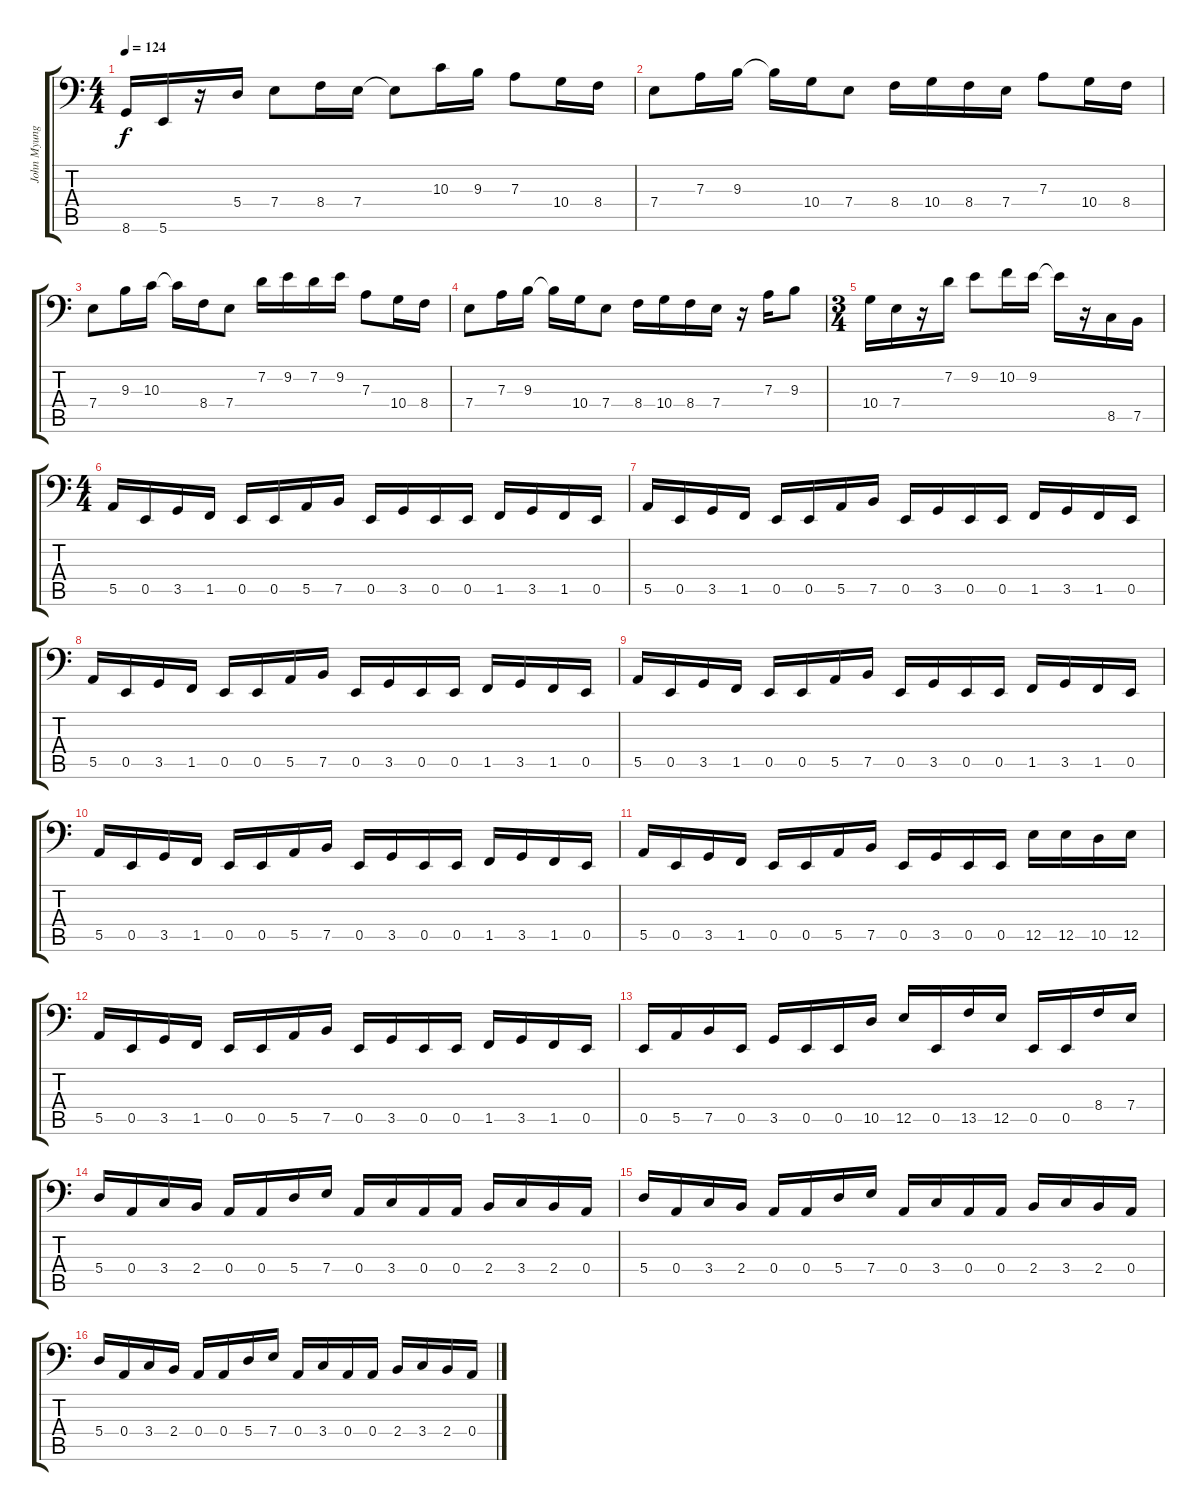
\track ("John Myung - 6 Strings Bass" "John Myung") {instrument electricbassfinger}
\staff {score tabs}
\tuning (C3 G2 D2 A1 E1 B0) {hide}
\ts (4 4)
\tempo 124
\clef f4
\ks c
8.6.16{dy f} 5.6.16 r.16 5.4.16 7.4.8 8.4.16 7.4.16 7.4{t}.8 10.3.16 9.3.16 7.3.8 10.4.16 8.4.16 |
7.4.8 7.3.16 9.3.16 9.3{t}.16 10.4.16 7.4.8 8.4.16 10.4.16 8.4.16 7.4.16 7.3.8 10.4.16 8.4.16 |
7.4.8 9.3.16 10.3.16 10.3{t}.16 8.4.16 7.4.8 7.2.16 9.2.16 7.2.16 9.2.16 7.3.8 10.4.16 8.4.16 |
7.4.8 7.3.16 9.3.16 9.3{t}.16 10.4.16 7.4.8 8.4.16 10.4.16 8.4.16 7.4.16 r.16 7.3.16 9.3.8 |
\ts (3 4)
10.4.16 7.4.16 r.16 7.2.16 9.2.8 10.2.16 9.2.16 9.2{t}.16 r.16 8.5.16 7.5.16 |
\ts (4 4)
5.5.16 0.5.16 3.5.16 1.5.16 0.5.16 0.5.16 5.5.16 7.5.16 0.5.16 3.5.16 0.5.16 0.5.16 1.5.16 3.5.16 1.5.16 0.5.16 |
5.5.16 0.5.16 3.5.16 1.5.16 0.5.16 0.5.16 5.5.16 7.5.16 0.5.16 3.5.16 0.5.16 0.5.16 1.5.16 3.5.16 1.5.16 0.5.16 |
5.5.16 0.5.16 3.5.16 1.5.16 0.5.16 0.5.16 5.5.16 7.5.16 0.5.16 3.5.16 0.5.16 0.5.16 1.5.16 3.5.16 1.5.16 0.5.16 |
5.5.16 0.5.16 3.5.16 1.5.16 0.5.16 0.5.16 5.5.16 7.5.16 0.5.16 3.5.16 0.5.16 0.5.16 1.5.16 3.5.16 1.5.16 0.5.16 |
5.5.16 0.5.16 3.5.16 1.5.16 0.5.16 0.5.16 5.5.16 7.5.16 0.5.16 3.5.16 0.5.16 0.5.16 1.5.16 3.5.16 1.5.16 0.5.16 |
5.5.16 0.5.16 3.5.16 1.5.16 0.5.16 0.5.16 5.5.16 7.5.16 0.5.16 3.5.16 0.5.16 0.5.16 12.5.16 12.5.16 10.5.16 12.5.16 |
5.5.16 0.5.16 3.5.16 1.5.16 0.5.16 0.5.16 5.5.16 7.5.16 0.5.16 3.5.16 0.5.16 0.5.16 1.5.16 3.5.16 1.5.16 0.5.16 |
0.5.16 5.5.16 7.5.16 0.5.16 3.5.16 0.5.16 0.5.16 10.5.16 12.5.16 0.5.16 13.5.16 12.5.16 0.5.16 0.5.16 8.4.16 7.4.16 |
5.4.16 0.4.16 3.4.16 2.4.16 0.4.16 0.4.16 5.4.16 7.4.16 0.4.16 3.4.16 0.4.16 0.4.16 2.4.16 3.4.16 2.4.16 0.4.16 |
5.4.16 0.4.16 3.4.16 2.4.16 0.4.16 0.4.16 5.4.16 7.4.16 0.4.16 3.4.16 0.4.16 0.4.16 2.4.16 3.4.16 2.4.16 0.4.16 |
5.4.16 0.4.16 3.4.16 2.4.16 0.4.16 0.4.16 5.4.16 7.4.16 0.4.16 3.4.16 0.4.16 0.4.16 2.4.16 3.4.16 2.4.16 0.4.16
